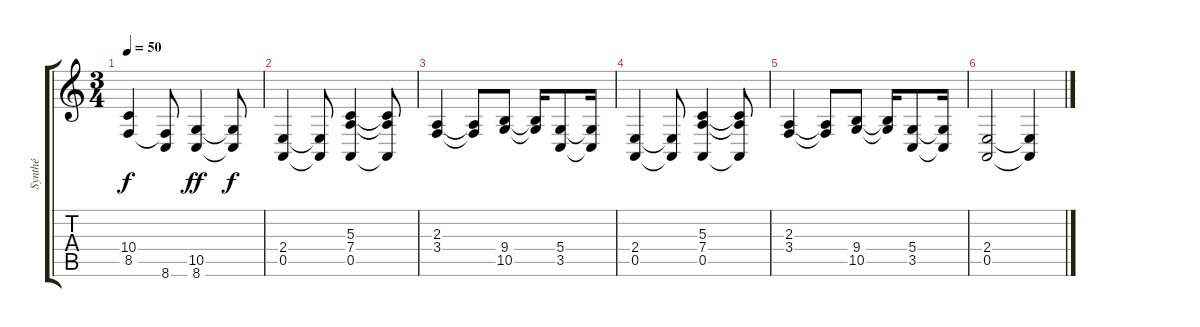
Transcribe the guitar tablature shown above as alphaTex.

\track ("Synthé" "Synthé") {instrument stringensemble1}
\staff {score tabs}
\tuning (E4 B3 G3 D3 A2 E2) {hide}
\ts (3 4)
\tempo 50
\clef g2
\ks c
(10.4 8.5).4{dy f} (8.5{t} 8.6{t}).8 (10.5 8.6).4{dy ff} (10.5{t} 8.6{t}).8{dy f} |
(2.4 0.5).4 (2.4{t} 0.5{t}).8 (5.3 7.4 0.5).4 (5.3{t} 7.4{t} 0.5{t}).8 |
(2.3 3.4).4 (2.3{t} 3.4{t}).8 (9.4 10.5).8 (9.4{t} 10.5{t}).16 (5.4 3.5).8 (5.4{t} 3.5{t}).16 |
(2.4 0.5).4 (2.4{t} 0.5{t}).8 (5.3 7.4 0.5).4 (5.3{t} 7.4{t} 0.5{t}).8 |
(2.3 3.4).4 (2.3{t} 3.4{t}).8 (9.4 10.5).8 (9.4{t} 10.5{t}).16 (5.4 3.5).8 (5.4{t} 3.5{t}).16 |
(2.4 0.5).2 (2.4{t} 0.5{t}).4
